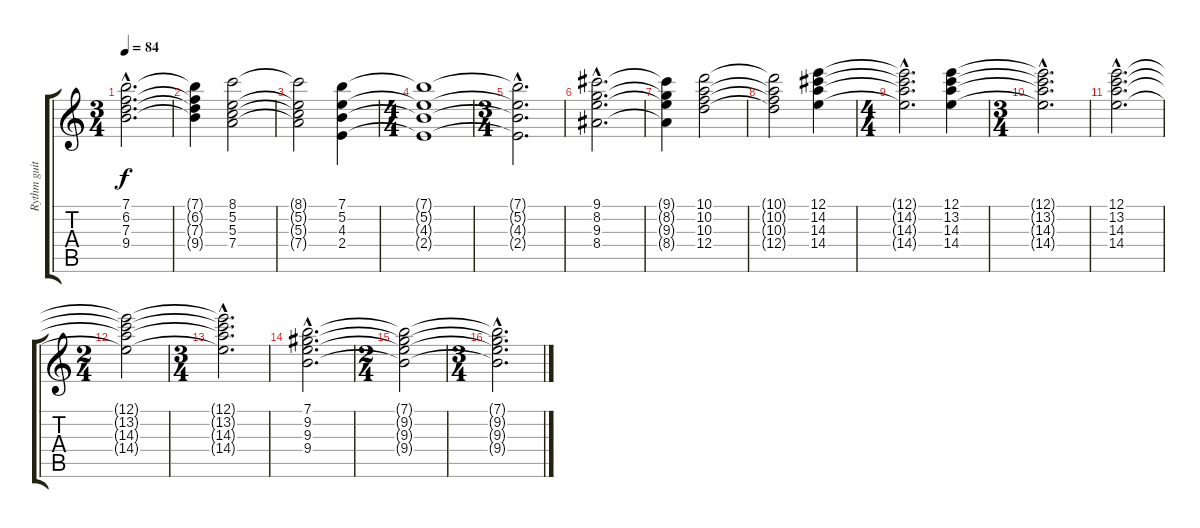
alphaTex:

\track ("Rythm guitar" "Rythm guit") {instrument acousticguitarsteel}
\staff {score tabs}
\tuning (E4 B3 G3 D3 A2 E2) {hide}
\ts (3 4)
\tempo 84
\clef g2
\ks c
(7.1{hac} 6.2{hac} 7.3{hac} 9.4{hac}).2{d dy f} |
(7.1{t} 6.2{t} 7.3{t} 9.4{t}).4 (8.1 5.2 5.3 7.4).2 |
(8.1{t} 5.2{t} 5.3{t} 7.4{t}).2 (7.1 5.2 4.3 2.4).4 |
\ts (4 4)
(7.1{t} 5.2{t} 4.3{t} 2.4{t}).1 |
\ts (3 4)
(7.1{hac t} 5.2{hac t} 4.3{hac t} 2.4{hac t}).2{d} |
(9.1{hac} 8.2{hac} 9.3{hac} 8.4{hac}).2{d} |
(9.1{t} 8.2{t} 9.3{t} 8.4{t}).4 (10.1 10.2 10.3 12.4).2 |
(10.1{t} 10.2{t} 10.3{t} 12.4{t}).2 (12.1 14.2 14.3 14.4).4 |
\ts (4 4)
(12.1{hac t} 14.2{hac t} 14.3{hac t} 14.4{hac t}).2{d} (12.1 13.2 14.3 14.4).4 |
\ts (3 4)
(12.1{hac t} 13.2{hac t} 14.3{hac t} 14.4{hac t}).2{d} |
(12.1{hac} 13.2{hac} 14.3{hac} 14.4{hac}).2{d} |
\ts (2 4)
(12.1{t} 13.2{t} 14.3{t} 14.4{t}).2 |
\ts (3 4)
(12.1{hac t} 13.2{hac t} 14.3{hac t} 14.4{hac t}).2{d} |
(7.1{hac} 9.2{hac} 9.3{hac} 9.4{hac}).2{d} |
\ts (2 4)
(7.1{t} 9.2{t} 9.3{t} 9.4{t}).2 |
\ts (3 4)
(7.1{hac t} 9.2{hac t} 9.3{hac t} 9.4{hac t}).2{d}
